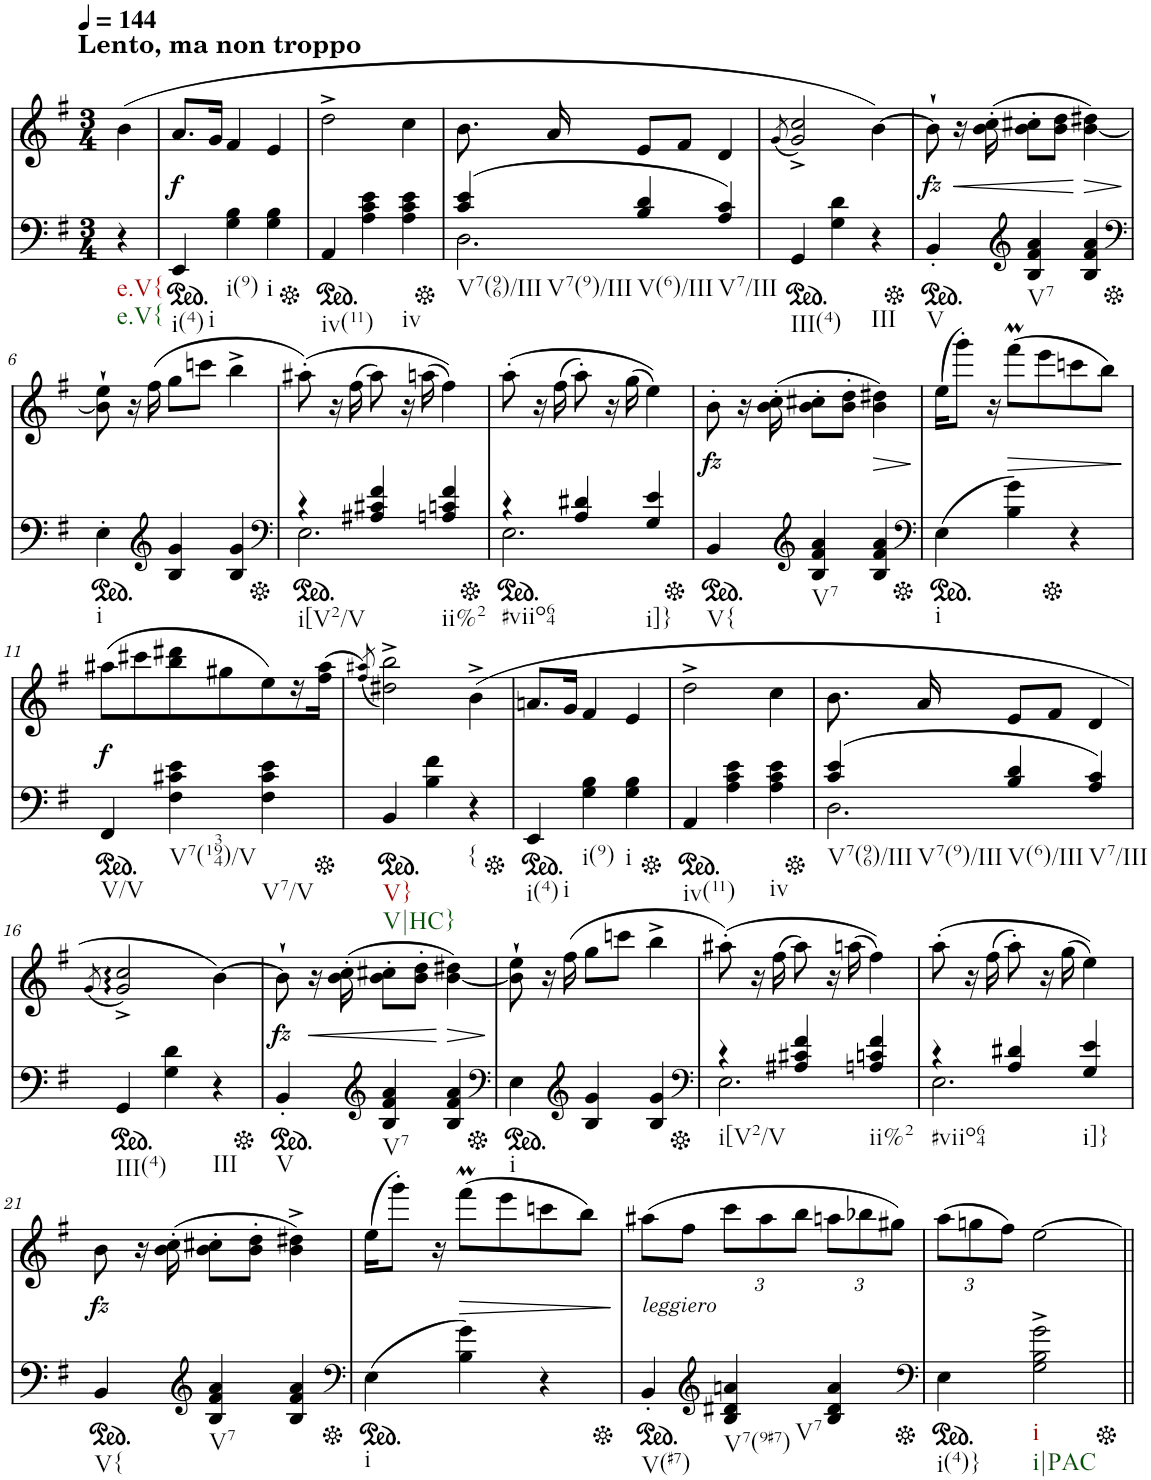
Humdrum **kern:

**kern	**kern	**dynam
*part2	*part1	*part1
*staff2	*staff1	*staff1
*I"Piano	*I"Piano	*
*I'Pno	*I'Pno	*
*clefF4	*clefG2	*
*k[f#]	*k[f#]	*
*e:	*e:	*
*M3/4	*M3/4	*
*MM144	*MM144	*
=	=	=
!	!LO:TX:a:B:t=Lento, ma non troppo	!
!LO:TX:b:t=e.V{	!	!
!LO:TX:b:t=e.V{	!	!
4r	(4b\	.
=1	=1	=1
*ped	*	*
!LO:TX:b:t=i(4)	!	!
!LO:TX:b:t=i	!	!
!	!	!LO:DY:b
4EE/	8.a/L	f
.	16g/Jk	.
!LO:TX:b:t=i(9)	!	!
4G\ 4B\	4f#/	.
!LO:TX:b:t=i	!	!
4G\ 4B\	4e/	.
=2	=2	=2
*Xped	*	*
*ped	*	*
!LO:TX:b:t=iv(11)	!	!
4AA/	2dd^\	.
4A\ 4c\ 4e\	.	.
!LO:TX:b:t=iv	!	!
4A\ 4c\ 4e\	4cc\	.
=3	=3	=3
*Xped	*	*
*^	*	*
!LO:TX:b:t=V7(96)/III	!	!	!
!LO:TX:b:t=V7(9)/III	!	!	!
(4c/ 4e/	2.D\	8.b\	.
.	.	16a/	.
!LO:TX:b:t=V(6)/III	!	!	!
4B/ 4d/	.	8e/L	.
.	.	8f#/J	.
!LO:TX:b:t=V7/III	!	!	!
4A/ 4c/)	.	4d/	.
*v	*v	*	*
=4	=4	=4
.	(8qg/	.
*ped	*	*
!LO:TX:b:t=III(4)	!	!
4GG/	2g/^ 2cc/^)	.
4G\ 4d\	.	.
!LO:TX:b:t=III	!	!
4r	[4b\)	.
=5	=5	=5
*Xped	*	*
*ped	*	*
!LO:TX:b:t=V	!	!
!	!	!LO:DY:b
4BB'/	8b`\]	fz
!	!	!LO:HP:b
.	16r	<
.	(16b\' 16cc\'	.
*clefG2	*	*
!LO:TX:b:t=V7	!	!
4B/ 4f#/ 4a/	8b\' 8cc#X\'L	.
.	8b\ 8dd\J	.
!	!	!LO:HP:n=1:b
4B/ 4f#/ 4a/	[4b\ 4dd#X\)	[ >
.	.	]
!!LO:LB:g=z
=6	=6	=6
*clefF4	*	*
*Xped	*	*
*ped	*	*
!LO:TX:b:t=i	!	!
4E'\	8b\]` 8ee\`	.
.	16r	.
.	(16ff#\	.
*clefG2	*	*
4B/ 4g/	8gg\L	.
.	8cccn\J	.
4B/ 4g/	4bb^\	.
=7	=7	=7
*clefF4	*	*
*Xped	*	*
*ped	*	*
*^	*	*
!LO:TX:b:t=i[V2/V	!	!	!
4r	2.E\	(8aa#X'\)	.
.	.	16r	.
.	.	(16ff#\	.
4A#X/ 4c#X/ 4f#/	.	8aa#\)	.
.	.	16r	.
.	.	(16aan\	.
!LO:TX:b:t=ii%2	!	!	!
4An/ 4cn/ 4f#/	.	4ff#\))	.
=8	=8	=8	=8
*Xped	*	*	*
*ped	*	*	*
!LO:TX:b:t=#viio64	!	!	!
4r	2.E\	(8aa'\	.
.	.	16r	.
.	.	(16ff#\	.
4A/ 4d#X/	.	8aa'\)	.
.	.	16r	.
.	.	(16gg\	.
!LO:TX:b:t=i]}	!	!	!
4G/ 4e/	.	4ee\))	.
*v	*v	*	*
=9	=9	=9
*Xped	*	*
*ped	*	*
!LO:TX:b:t=V{	!	!
!	!	!LO:DY:b
4BB/	8b'\	fz
.	16r	.
.	(16b\' 16cc\'	.
*clefG2	*	*
!LO:TX:b:t=V7	!	!
4B/ 4f#/ 4a/	8b\' 8cc#X\'L	.
.	8b\' 8dd\'J	.
!	!	!LO:HP:b
4B/ 4f#/ 4a/	4b\ 4dd#X\)	>
.	.	]
=10	=10	=10
*clefF4	*	*
*Xped	*	*
*ped	*	*
!LO:TX:b:t=i	!	!
(4E\	(16ee\KL	.
.	8ggg'\J)	.
.	16r	.
!	!	!LO:HP:b
4B\ 4g\)	(8fff#m\L	>
.	8eee\	.
*Xped	*	*
4r	8cccn\	.
.	8bb\J)	.
.	.	]
!!LO:LB:g=z
=11	=11	=11
*ped	*	*
!LO:TX:b:t=V/V	!	!
!	!	!LO:DY:b
4FF#/	(8aa#X\L	f
.	8ccc#X\	.
!LO:TX:b:t=V7(1394)/V	!	!
4F#\ 4c#X\ 4e\	8bb\ 8ddd#X\	.
.	8gg#X\	.
!LO:TX:b:t=V7/V	!	!
4F#\ 4c#\ 4e\	8ee\)	.
.	16r	.
.	(16ff#\ 16aa#\JJ	.
=12	=12	=12
.	(8qff#/ 8qaa#X/)	.
*Xped	*	*
*ped	*	*
!LO:TX:b:t=V}	!	!
!LO:TX:b:t=V|HC}	!	!
4BB/	2dd#X\^ 2bb\^)	.
4B\ 4f#\	.	.
!LO:TX:b:t={	!	!
4r	(4b^\	.
=13	=13	=13
*Xped	*	*
*ped	*	*
!LO:TX:b:t=i(4)	!	!
!LO:TX:b:t=i	!	!
4EE/	8.an/L	.
.	16g/Jk	.
!LO:TX:b:t=i(9)	!	!
4G\ 4B\	4f#/	.
!LO:TX:b:t=i	!	!
4G\ 4B\	4e/	.
=14	=14	=14
*Xped	*	*
*ped	*	*
!LO:TX:b:t=iv(11)	!	!
4AA/	2dd^\	.
4A\ 4c\ 4e\	.	.
!LO:TX:b:t=iv	!	!
4A\ 4c\ 4e\	4cc\	.
=15	=15	=15
*Xped	*	*
*^	*	*
!LO:TX:b:t=V7(96)/III	!	!	!
!LO:TX:b:t=V7(9)/III	!	!	!
(4c/ 4e/	2.D\	8.b\	.
.	.	16a/	.
!LO:TX:b:t=V(6)/III	!	!	!
4B/ 4d/	.	8e/L	.
.	.	8f#/J	.
!LO:TX:b:t=V7/III	!	!	!
4A/ 4c/)	.	4d/	.
*v	*v	*	*
!!LO:LB:g=z
=16	=16	=16
.	(8qg/	.
*ped	*	*
!LO:TX:b:t=III(4)	!	!
4GG/	2g/:^ 2cc/:^)	.
4G\ 4d\	.	.
!LO:TX:b:t=III	!	!
4r	[4b\)	.
=17	=17	=17
*Xped	*	*
*ped	*	*
!LO:TX:b:t=V	!	!
!	!	!LO:DY:b
4BB'/	8b`\]	fz
!	!	!LO:HP:b
.	16r	<
.	(16b\' 16cc\'	.
*clefG2	*	*
!LO:TX:b:t=V7	!	!
4B/ 4f#/ 4a/	8b\' 8cc#X\'L	.
.	8b\' 8dd\'J	.
!	!	!LO:HP:n=1:b
4B/ 4f#/ 4a/	[4b\ 4dd#X\)	[ >
.	.	]
=18	=18	=18
*clefF4	*	*
*Xped	*	*
*ped	*	*
!LO:TX:b:t=i	!	!
4E\	8b\]` 8ee\`	.
.	16r	.
.	(16ff#\	.
*clefG2	*	*
4B/ 4g/	8gg\L	.
.	8cccn\J	.
4B/ 4g/	4bb^\	.
=19	=19	=19
*clefF4	*	*
*Xped	*	*
*^	*	*
!LO:TX:b:t=i[V2/V	!	!	!
4r	2.E\	(8aa#X'\)	.
.	.	16r	.
.	.	(16ff#\	.
4A#X/ 4c#X/ 4f#/	.	8aa#\)	.
.	.	16r	.
.	.	(16aan\	.
!LO:TX:b:t=ii%2	!	!	!
4An/ 4cn/ 4f#/	.	4ff#\))	.
=20	=20	=20	=20
!LO:TX:b:t=#viio64	!	!	!
4r	2.E\	(8aa'\	.
.	.	16r	.
.	.	(16ff#\	.
4A/ 4d#X/	.	8aa'\)	.
.	.	16r	.
.	.	(16gg\	.
!LO:TX:b:t=i]}	!	!	!
4G/ 4e/	.	4ee\))	.
*v	*v	*	*
!!LO:LB:g=z
=21	=21	=21
*ped	*	*
!LO:TX:b:t=V{	!	!
!	!	!LO:DY:b
4BB/	8b\	fz
.	16r	.
.	(16b\' 16cc\'	.
*clefG2	*	*
!LO:TX:b:t=V7	!	!
4B/ 4f#/ 4a/	8b\' 8cc#X\'L	.
.	8b\' 8dd\'J	.
4B/ 4f#/ 4a/	4b\^ 4dd#X\^)	.
=22	=22	=22
*clefF4	*	*
*Xped	*	*
*ped	*	*
!LO:TX:b:t=i	!	!
(4E\	(16ee\KL	.
.	8ggg'\J)	.
.	16r	.
!	!	!LO:HP:b
4B\ 4g\)	(8fff#m\L	>
.	8eee\	.
4r	8cccn\	.
.	8bb\J)	.
.	.	]
=23	=23	=23
*Xped	*	*
*ped	*	*
!	!LO:TX:b:i:t=leggiero	!
!LO:TX:b:t=V(#7)	!	!
4BB'/	(8aa#X\L	.
.	8ff#\J	.
*clefG2	*	*
*	*Xbrackettup	*
!LO:TX:b:t=V7(9#7)	!	!
!LO:TX:b:t=V7	!	!
4B/ 4d#X/ 4an/	12ccc\L	.
.	12aa#\	.
.	12bb\J	.
4B/ 4d#/ 4a/	12aan\L	.
.	12bb-X\	.
.	12gg#X\J)	.
=24	=24	=24
*clefF4	*	*
*Xped	*	*
*ped	*	*
!LO:TX:b:t=i(4)}	!	!
4E\	(12aa\L	.
.	12ggn\	.
.	12ff#\J)	.
!LO:TX:b:t=i	!	!
!LO:TX:b:t=i|PAC	!	!
2G\^ 2B\^ 2g\^	[2ee\	.
*Xped	*	*
=||	=||	=||
*-	*-	*-
